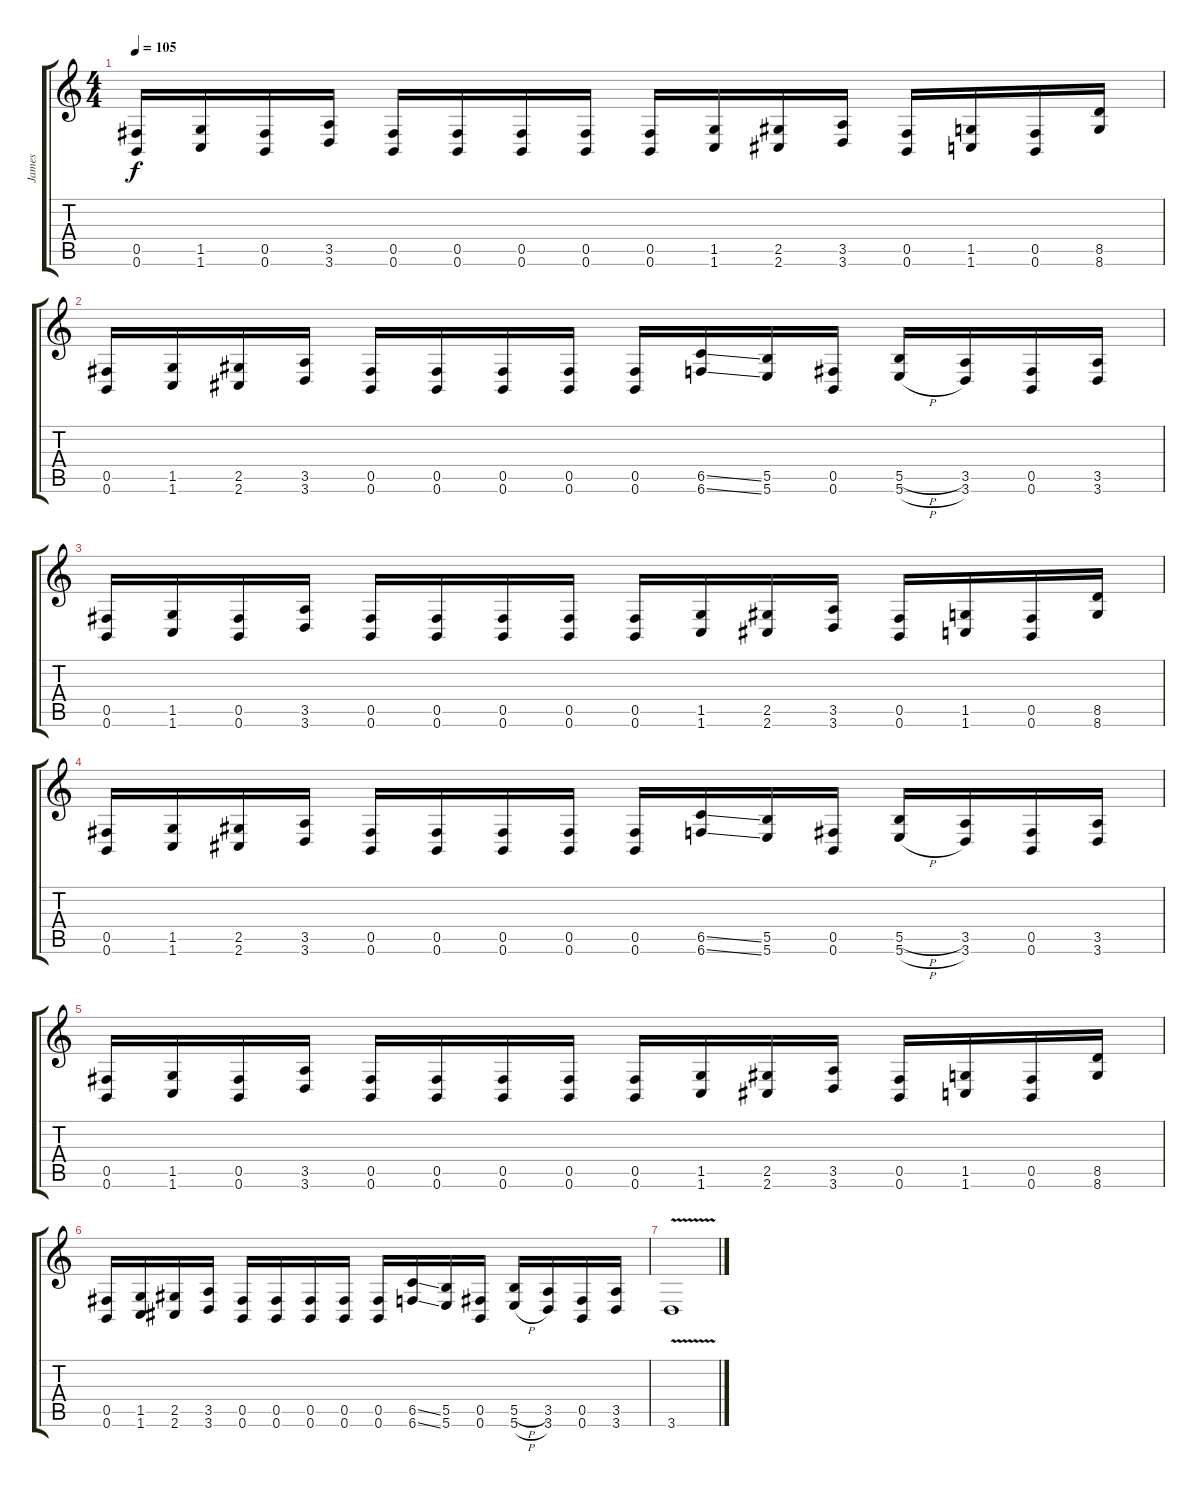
\track ("James" "James") {instrument distortionguitar}
\staff {score tabs}
\tuning (Db4 Ab3 E3 B2 Gb2 B1) {hide}
\ts (4 4)
\tempo 105
\clef g2
\ks c
(0.5 0.6).16{dy f} (1.5 1.6).16 (0.5 0.6).16 (3.5 3.6).16 (0.5 0.6).16 (0.5 0.6).16 (0.5 0.6).16 (0.5 0.6).16 (0.5 0.6).16 (1.5 1.6).16 (2.5 2.6).16 (3.5 3.6).16 (0.5 0.6).16 (1.5 1.6).16 (0.5 0.6).16 (8.5 8.6).16 |
(0.5 0.6).16 (1.5 1.6).16 (2.5 2.6).16 (3.5 3.6).16 (0.5 0.6).16 (0.5 0.6).16 (0.5 0.6).16 (0.5 0.6).16 (0.5 0.6).16 (6.5{ss} 6.6{ss}).16 (5.5 5.6).16 (0.5 0.6).16 (5.5{h} 5.6{h}).16 (3.5 3.6).16 (0.5 0.6).16 (3.5 3.6).16 |
(0.5 0.6).16 (1.5 1.6).16 (0.5 0.6).16 (3.5 3.6).16 (0.5 0.6).16 (0.5 0.6).16 (0.5 0.6).16 (0.5 0.6).16 (0.5 0.6).16 (1.5 1.6).16 (2.5 2.6).16 (3.5 3.6).16 (0.5 0.6).16 (1.5 1.6).16 (0.5 0.6).16 (8.5 8.6).16 |
(0.5 0.6).16 (1.5 1.6).16 (2.5 2.6).16 (3.5 3.6).16 (0.5 0.6).16 (0.5 0.6).16 (0.5 0.6).16 (0.5 0.6).16 (0.5 0.6).16 (6.5{ss} 6.6{ss}).16 (5.5 5.6).16 (0.5 0.6).16 (5.5{h} 5.6{h}).16 (3.5 3.6).16 (0.5 0.6).16 (3.5 3.6).16 |
(0.5 0.6).16 (1.5 1.6).16 (0.5 0.6).16 (3.5 3.6).16 (0.5 0.6).16 (0.5 0.6).16 (0.5 0.6).16 (0.5 0.6).16 (0.5 0.6).16 (1.5 1.6).16 (2.5 2.6).16 (3.5 3.6).16 (0.5 0.6).16 (1.5 1.6).16 (0.5 0.6).16 (8.5 8.6).16 |
(0.5 0.6).16 (1.5 1.6).16 (2.5 2.6).16 (3.5 3.6).16 (0.5 0.6).16 (0.5 0.6).16 (0.5 0.6).16 (0.5 0.6).16 (0.5 0.6).16 (6.5{ss} 6.6{ss}).16 (5.5 5.6).16 (0.5 0.6).16 (5.5{h} 5.6{h}).16 (3.5 3.6).16 (0.5 0.6).16 (3.5 3.6).16 |
3.6{v}.1
